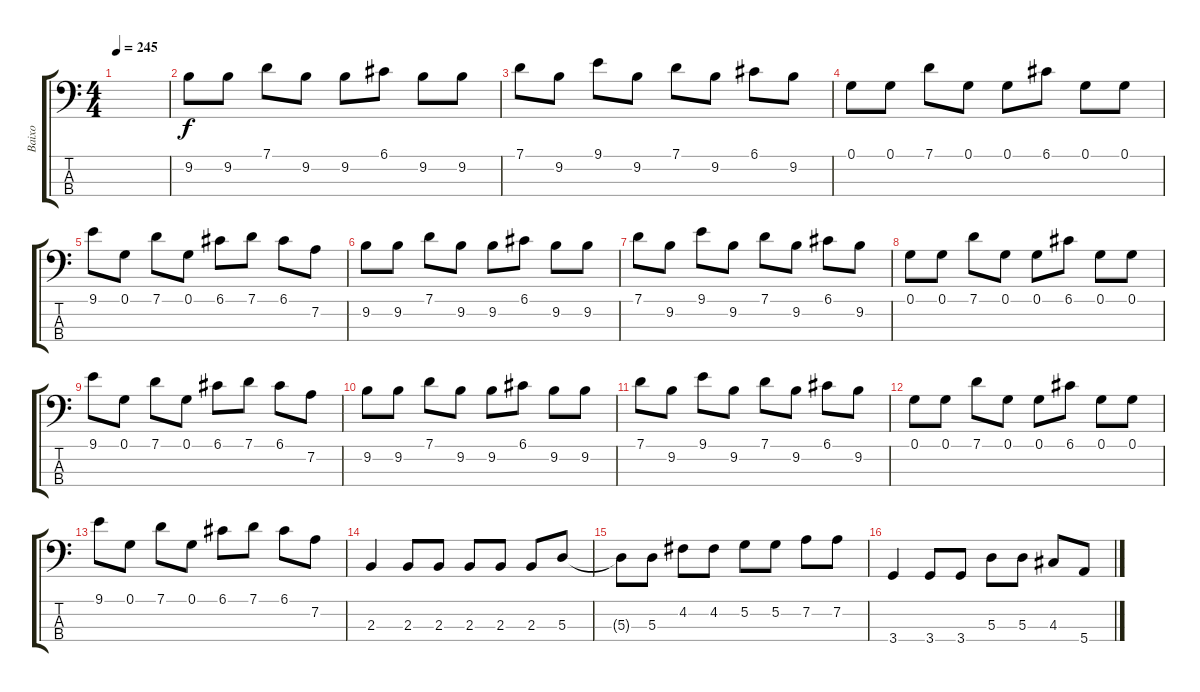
\track ("Baixo" "Baixo") {instrument electricbasspick}
\staff {score tabs}
\tuning (G2 D2 A1 E1) {hide}
\ts (4 4)
\tempo 245
\clef f4
\ks c
|
9.2.8 9.2.8 7.1.8 9.2.8 9.2.8 6.1.8 9.2.8 9.2.8 |
7.1.8 9.2.8 9.1.8 9.2.8 7.1.8 9.2.8 6.1.8 9.2.8 |
0.1.8 0.1.8 7.1.8 0.1.8 0.1.8 6.1.8 0.1.8 0.1.8 |
9.1.8 0.1.8 7.1.8 0.1.8 6.1.8 7.1.8 6.1.8 7.2.8 |
9.2.8 9.2.8 7.1.8 9.2.8 9.2.8 6.1.8 9.2.8 9.2.8 |
7.1.8 9.2.8 9.1.8 9.2.8 7.1.8 9.2.8 6.1.8 9.2.8 |
0.1.8 0.1.8 7.1.8 0.1.8 0.1.8 6.1.8 0.1.8 0.1.8 |
9.1.8 0.1.8 7.1.8 0.1.8 6.1.8 7.1.8 6.1.8 7.2.8 |
9.2.8 9.2.8 7.1.8 9.2.8 9.2.8 6.1.8 9.2.8 9.2.8 |
7.1.8 9.2.8 9.1.8 9.2.8 7.1.8 9.2.8 6.1.8 9.2.8 |
0.1.8 0.1.8 7.1.8 0.1.8 0.1.8 6.1.8 0.1.8 0.1.8 |
9.1.8 0.1.8 7.1.8 0.1.8 6.1.8 7.1.8 6.1.8 7.2.8 |
2.3.4 2.3.8 2.3.8 2.3.8 2.3.8 2.3.8 5.3.8 |
5.3{t}.8 5.3.8 4.2.8 4.2.8 5.2.8 5.2.8 7.2.8 7.2.8 |
3.4.4 3.4.8 3.4.8 5.3.8 5.3.8 4.3.8 5.4.8
